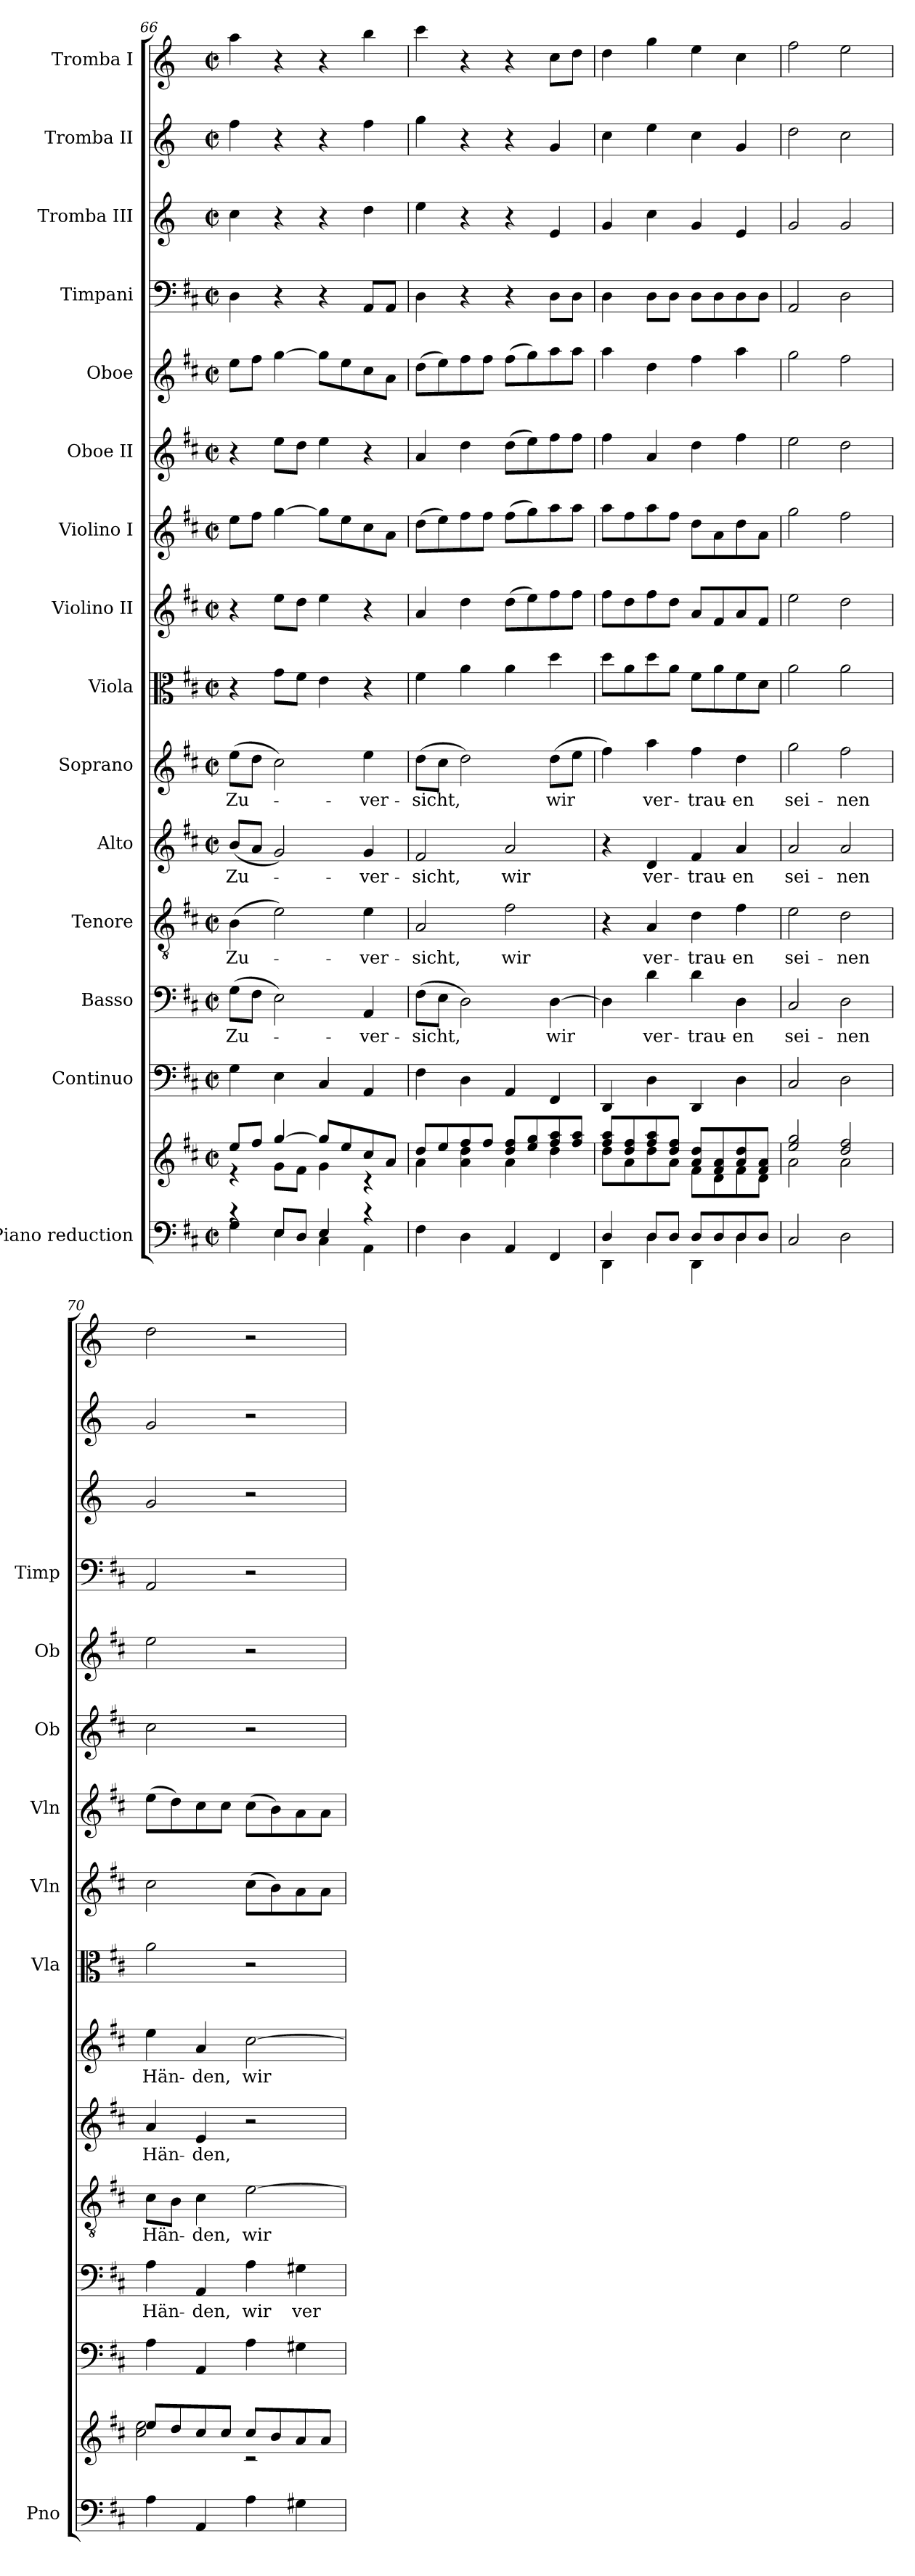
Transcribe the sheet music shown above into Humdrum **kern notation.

**kern	**kern	**kern	**kern	**text	**kern	**text	**kern	**text	**kern	**text	**kern	**kern	**kern	**kern	**kern	**kern	**kern	**kern	**kern
*part15	*part15	*part14	*part13	*part13	*part12	*part12	*part11	*part11	*part10	*part10	*part9	*part8	*part7	*part6	*part5	*part4	*part3	*part2	*part1
*staff16	*staff15	*staff14	*staff13	*staff13	*staff12	*staff12	*staff11	*staff11	*staff10	*staff10	*staff9	*staff8	*staff7	*staff6	*staff5	*staff4	*staff3	*staff2	*staff1
*I"Piano reduction	*	*I"Continuo	*I"Basso	*	*I"Tenore	*	*I"Alto	*	*I"Soprano	*	*I"Viola	*I"Violino II	*I"Violino I	*I"Oboe II	*I"Oboe	*I"Timpani	*I"Tromba III	*I"Tromba II	*I"Tromba I
*I'Pno	*	*	*	*	*	*	*	*	*	*	*I'Vla	*I'Vln	*I'Vln	*I'Ob	*I'Ob	*I'Timp	*	*	*
*clefF4	*clefG2	*clefF4	*clefF4	*	*clefGv2	*	*clefG2	*	*clefG2	*	*clefC3	*clefG2	*clefG2	*clefG2	*clefG2	*clefF4	*clefG2	*clefG2	*clefG2
*	*	*	*	*	*	*	*	*	*	*	*	*	*	*	*	*	*ITrd-1c-2	*ITrd-1c-2	*ITrd-1c-2
*k[f#c#]	*k[f#c#]	*k[f#c#]	*k[f#c#]	*	*k[f#c#]	*	*k[f#c#]	*	*k[f#c#]	*	*k[f#c#]	*k[f#c#]	*k[f#c#]	*k[f#c#]	*k[f#c#]	*k[f#c#]	*k[f#c#]	*k[f#c#]	*k[f#c#]
*M2/2	*M2/2	*M2/2	*M2/2	*	*M2/2	*	*M2/2	*	*M2/2	*	*M2/2	*M2/2	*M2/2	*M2/2	*M2/2	*M2/2	*M2/2	*M2/2	*M2/2
*met(c|)	*met(c|)	*met(c|)	*met(c|)	*	*met(c|)	*	*met(c|)	*	*met(c|)	*	*met(c|)	*met(c|)	*met(c|)	*met(c|)	*met(c|)	*met(c|)	*met(c|)	*met(c|)	*met(c|)
=66	=66	=66	=66	=66	=66	=66	=66	=66	=66	=66	=66	=66	=66	=66	=66	=66	=66	=66	=66
*^	*^	*	*	*	*	*	*	*	*	*	*	*	*	*	*	*	*	*	*
!	!	!	!	!	!	!LO:LY:b	!	!LO:LY:b	!	!LO:LY:b	!	!LO:LY:b	!	!	!	!	!	!	!	!	!
4rc	4G\	8ee/L	4r	4G\	(>8G\L	Zu-	(>4B\	Zu-	(<8b/L	Zu-	(>8ee\L	Zu-	4r	4r	8ee\L	4r	8ee\L	4D\	4dd\	4gg\	4bb\
.	.	8ff#/J	.	.	8F#\J	.	.	.	8a/J	.	8dd\J	.	.	.	8ff#\J	.	8ff#\J	.	.	.	.
8E/L	4E\	[4gg/	8g\L	4E\	2E\)	.	2e\)	.	2g/)	.	2cc#\)	.	8g\L	8ee\L	[4gg\	8ee\L	[4gg\	4r	4r	4r	4r
8D/J	.	.	8f#\J	.	.	.	.	.	.	.	.	.	8f#\J	8dd\J	.	8dd\J	.	.	.	.	.
4E/	4C#\	8gg/L]	4g\	4C#/	.	.	.	.	.	.	.	.	4e\	4ee\	8gg\L]	4ee\	8gg\L]	4r	4r	4r	4r
.	.	8ee/	.	.	.	.	.	.	.	.	.	.	.	.	8ee\	.	8ee\	.	.	.	.
!	!	!	!	!	!	!LO:LY:b	!	!LO:LY:b	!	!LO:LY:b	!	!LO:LY:b	!	!	!	!	!	!	!	!	!
4rc	4AA\	8cc#/	4r	4AA/	4AA/	-ver-	4e\	-ver-	4g/	-ver-	4ee\	-ver-	4r	4r	8cc#\	4r	8cc#\	8AA/L	4ee\	4gg\	4ccc#\
.	.	8a/J	.	.	.	.	.	.	.	.	.	.	.	.	8a\J	.	8a\J	8AA/J	.	.	.
*v	*v	*	*	*	*	*	*	*	*	*	*	*	*	*	*	*	*	*	*	*	*
=67	=67	=67	=67	=67	=67	=67	=67	=67	=67	=67	=67	=67	=67	=67	=67	=67	=67	=67	=67	=67
!	!	!	!	!	!LO:LY:b	!	!LO:LY:b	!	!LO:LY:b	!	!LO:LY:b	!	!	!	!	!	!	!	!	!
4F#\	8dd/L	4a\	4F#\	(>8F#\L	-sicht,	2A/	-sicht,	2f#/	-sicht,	(>8dd\L	-sicht,	4f#\	4a/	(>8dd\L	4a/	(>8dd\L	4D\	4ff#\	4aa\	4ddd\
.	8ee/	.	.	8E\J	.	.	.	.	.	8cc#\J	.	.	.	8ee\)	.	8ee\)	.	.	.	.
4D\	8ff#/	4a\ 4dd\	4D\	2D\)	.	.	.	.	.	2dd\)	.	4a\	4dd\	8ff#\	4dd\	8ff#\	4r	4r	4r	4r
.	8ff#/J	.	.	.	.	.	.	.	.	.	.	.	.	8ff#\J	.	8ff#\J	.	.	.	.
!	!	!	!	!	!	!	!LO:LY:b	!	!LO:LY:b	!	!	!	!	!	!	!	!	!	!	!
4AA/	8dd/ 8ff#/L	4a\	4AA/	.	.	2f#\	wir	2a/	wir	.	.	4a\	(>8dd\L	(>8ff#\L	(>8dd\L	(>8ff#\L	4r	4r	4r	4r
.	8ee/ 8gg/	.	.	.	.	.	.	.	.	.	.	.	8ee\)	8gg\)	8ee\)	8gg\)	.	.	.	.
!	!	!	!	!	!LO:LY:b	!	!	!	!	!	!LO:LY:b	!	!	!	!	!	!	!	!	!
4FF#/	8ff#/ 8aa/	4dd\	4FF#/	[4D\	wir	.	.	.	.	(>8dd\L	wir	4dd\	8ff#\	8aa\	8ff#\	8aa\	8D\L	4f#/	4a/	8dd\L
.	8ff#/ 8aa/J	.	.	.	.	.	.	.	.	8ee\J	.	.	8ff#\J	8aa\J	8ff#\J	8aa\J	8D\J	.	.	8ee\J
=68	=68	=68	=68	=68	=68	=68	=68	=68	=68	=68	=68	=68	=68	=68	=68	=68	=68	=68	=68	=68
*^	*	*	*	*	*	*	*	*	*	*	*	*	*	*	*	*	*	*	*	*
4D/	4DD\	8ff#/ 8aa/L	8dd\L	4DD/	4D\]	.	4r	.	4r	.	4ff#\)	.	8dd\L	8ff#\L	8aa\L	4ff#\	4aa\	4D\	4a/	4dd\	4ee\
.	.	8dd/ 8ff#/	8a\	.	.	.	.	.	.	.	.	.	8a\	8dd\	8ff#\	.	.	.	.	.	.
!	!	!	!	!	!	!LO:LY:b	!	!LO:LY:b	!	!LO:LY:b	!	!LO:LY:b	!	!	!	!	!	!	!	!	!
8D/L	4D\	8ff#/ 8aa/	8dd\	4D\	4d\	ver-	4A/	ver-	4d/	ver-	4aa\	ver-	8dd\	8ff#\	8aa\	4a/	4dd\	8D\L	4dd\	4ff#\	4aa\
8D/J	.	8dd/ 8ff#/J	8a\J	.	.	.	.	.	.	.	.	.	8a\J	8dd\J	8ff#\J	.	.	8D\J	.	.	.
!	!	!	!	!	!	!LO:LY:b	!	!LO:LY:b	!	!LO:LY:b	!	!LO:LY:b	!	!	!	!	!	!	!	!	!
8D/L	4DD\	8a/ 8dd/L	8f#\L	4DD/	4d\	-trau-	4d\	-trau-	4f#/	-trau-	4ff#\	-trau-	8f#\L	8a/L	8dd\L	4dd\	4ff#\	8D\L	4a/	4dd\	4ff#\
8D/	.	8f#/ 8a/	8d\	.	.	.	.	.	.	.	.	.	8a\	8f#/	8a\	.	.	8D\	.	.	.
!	!	!	!	!	!	!LO:LY:b	!	!LO:LY:b	!	!LO:LY:b	!	!LO:LY:b	!	!	!	!	!	!	!	!	!
8D/	4D\	8a/ 8dd/	8f#\	4D\	4D\	-en	4f#\	-en	4a/	-en	4dd\	-en	8f#\	8a/	8dd\	4ff#\	4aa\	8D\	4f#/	4a/	4dd\
8D/J	.	8f#/ 8a/J	8d\J	.	.	.	.	.	.	.	.	.	8d\J	8f#/J	8a\J	.	.	8D\J	.	.	.
*v	*v	*	*	*	*	*	*	*	*	*	*	*	*	*	*	*	*	*	*	*	*
!!LO:PB:g=z
=69	=69	=69	=69	=69	=69	=69	=69	=69	=69	=69	=69	=69	=69	=69	=69	=69	=69	=69	=69	=69
!	!	!	!	!	!LO:LY:b	!	!LO:LY:b	!	!LO:LY:b	!	!LO:LY:b	!	!	!	!	!	!	!	!	!
2C#/	2ee/ 2gg/	2a\	2C#/	2C#/	sei-	2e\	sei-	2a/	sei-	2gg\	sei-	2a\	2ee\	2gg\	2ee\	2gg\	2AA/	2a/	2ee\	2gg\
!	!	!	!	!	!LO:LY:b	!	!LO:LY:b	!	!LO:LY:b	!	!LO:LY:b	!	!	!	!	!	!	!	!	!
2D\	2dd/ 2ff#/	2a\	2D\	2D\	-nen	2d\	-nen	2a/	-nen	2ff#\	-nen	2a\	2dd\	2ff#\	2dd\	2ff#\	2D\	2a/	2dd\	2ff#\
=70	=70	=70	=70	=70	=70	=70	=70	=70	=70	=70	=70	=70	=70	=70	=70	=70	=70	=70	=70	=70
!	!	!	!	!	!LO:LY:b	!	!LO:LY:b	!	!LO:LY:b	!	!LO:LY:b	!	!	!	!	!	!	!	!	!
4A\	8ee/L	2cc#\ 2ee\	4A\	4A\	Hän-	8c#\L	Hän-	4a/	Hän-	4ee\	Hän-	2a\	2cc#\	(>8ee\L	2cc#\	2ee\	2AA/	2a/	2a/	2ee\
.	8dd/	.	.	.	.	8B\J	.	.	.	.	.	.	.	8dd\)	.	.	.	.	.	.
!	!	!	!	!	!LO:LY:b	!	!LO:LY:b	!	!LO:LY:b	!	!LO:LY:b	!	!	!	!	!	!	!	!	!
4AA/	8cc#/	.	4AA/	4AA/	-den,	4c#\	-den,	4e/	-den,	4a/	-den,	.	.	8cc#\	.	.	.	.	.	.
.	8cc#/J	.	.	.	.	.	.	.	.	.	.	.	.	8cc#\J	.	.	.	.	.	.
!	!	!	!	!	!LO:LY:b	!	!LO:LY:b	!	!	!	!LO:LY:b	!	!	!	!	!	!	!	!	!
4A\	8cc#/L	2r	4A\	4A\	wir	[2e\	wir	2r	.	[2cc#\	wir	2r	(>8cc#\L	(>8cc#\L	2r	2r	2r	2r	2r	2r
.	8b/	.	.	.	.	.	.	.	.	.	.	.	8b\)	8b\)	.	.	.	.	.	.
!	!	!	!	!	!LO:LY:b	!	!	!	!	!	!	!	!	!	!	!	!	!	!	!
4G#X\	8a/	.	4G#X\	4G#X\	ver-	.	.	.	.	.	.	.	8a\	8a\	.	.	.	.	.	.
.	8a/J	.	.	.	.	.	.	.	.	.	.	.	8a\J	8a\J	.	.	.	.	.	.
*	*v	*v	*	*	*	*	*	*	*	*	*	*	*	*	*	*	*	*	*	*
=	=	=	=	=	=	=	=	=	=	=	=	=	=	=	=	=	=	=	=
*-	*-	*-	*-	*-	*-	*-	*-	*-	*-	*-	*-	*-	*-	*-	*-	*-	*-	*-	*-
